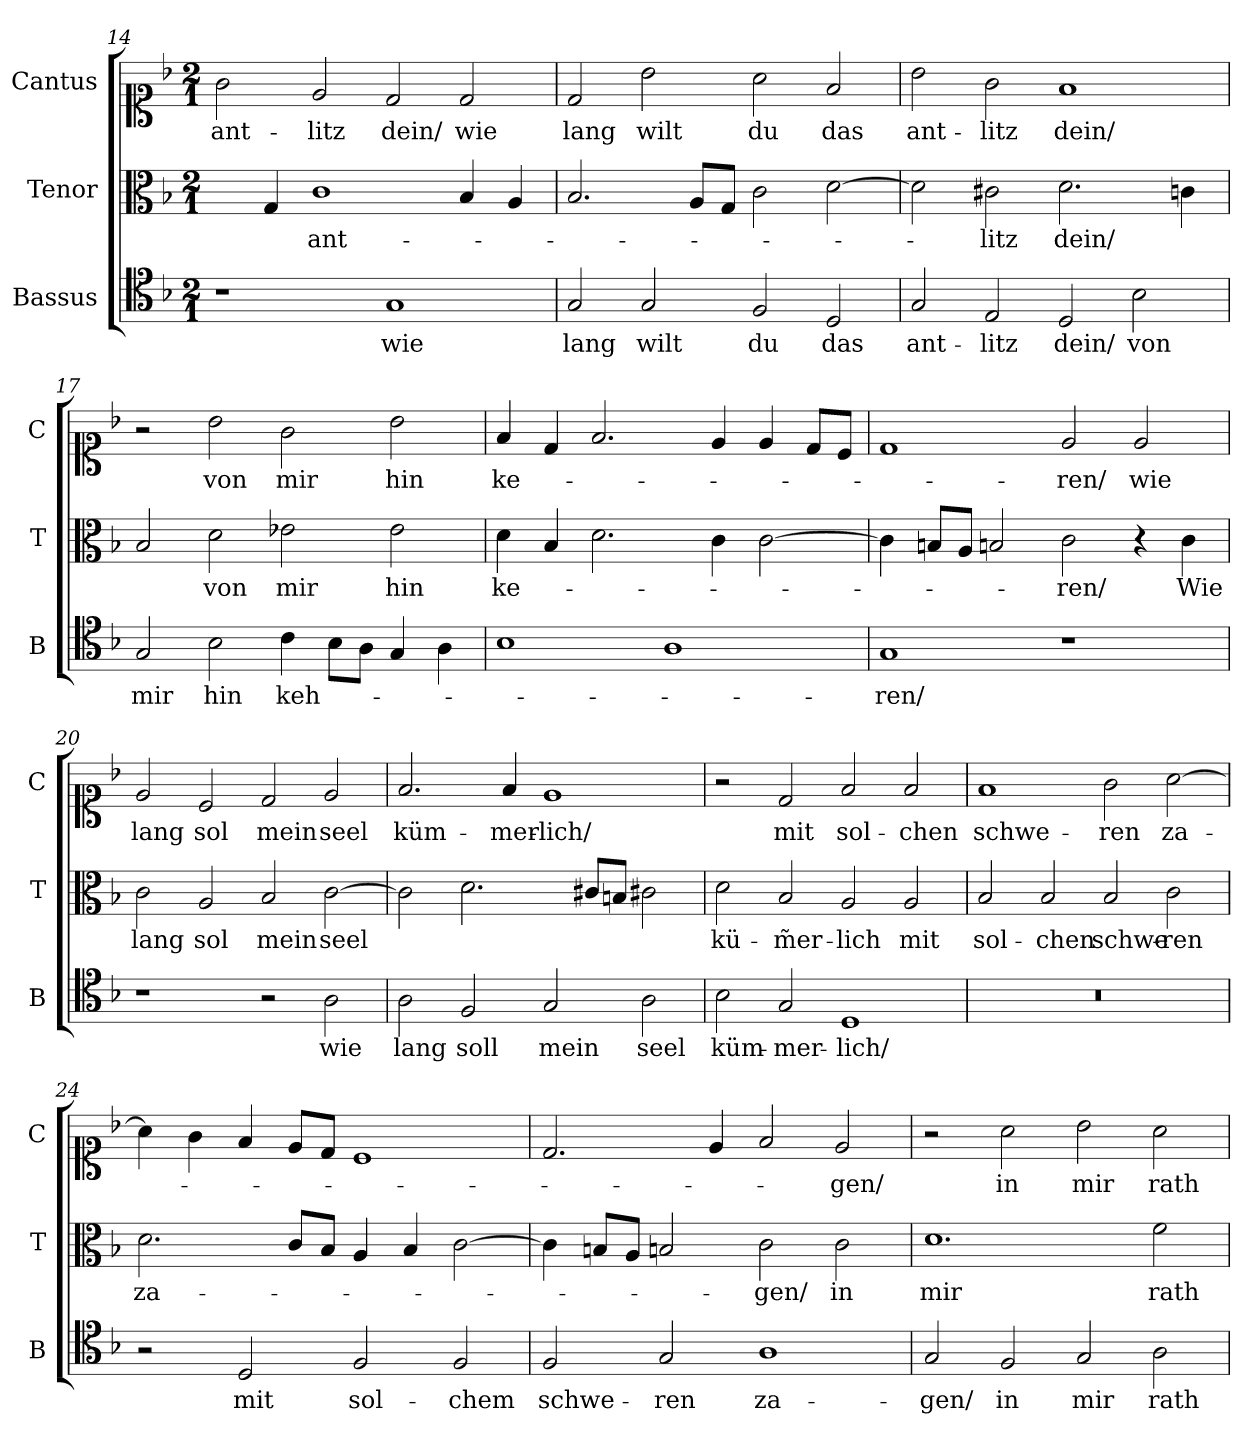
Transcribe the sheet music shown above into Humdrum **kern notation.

**kern	**text	**kern	**text	**kern	**text
*part3	*part3	*part2	*part2	*part1	*part1
*staff3	*staff3	*staff2	*staff2	*staff1	*staff1
*I"Bassus	*	*I"Tenor	*	*I"Cantus	*
*I'B	*	*I'T	*	*I'C	*
*clefC4	*	*clefC3	*	*clefC1	*
*k[b-]	*	*k[b-]	*	*k[b-]	*
*G:dor	*	*G:dor	*	*G:dor	*
*M2/1	*	*M2/1	*	*M2/1	*
=14	=14	=14	=14	=14	=14
1r	.	4ryy	.	2g	ant-
.	.	4G	.	.	.
!	!	!	!LO:LY:i	!	!
.	.	1c	ant-	2e	-litz
!	!LO:LY:i	!	!	!	!
1G	wie	.	.	2d	dein/
!	!	!	!	!	!LO:LY:i
.	.	4B-	.	2d	wie
.	.	4A	.	.	.
=15	=15	=15	=15	=15	=15
!	!LO:LY:i	!	!	!	!LO:LY:i
2G	lang	2.B-	.	2d	lang
!	!LO:LY:i	!	!	!	!LO:LY:i
2G	wilt	.	.	2b-	wilt
.	.	8A/L	.	.	.
.	.	8G/J	.	.	.
!	!LO:LY:i	!	!	!	!LO:LY:i
2F	du	2c	.	2a	du
!	!LO:LY:i	!	!	!	!LO:LY:i
2D	das	[2d	.	2f	das
=16	=16	=16	=16	=16	=16
!	!LO:LY:i	!	!	!	!LO:LY:i
2G	ant-	2d]	.	2b-	ant-
!	!LO:LY:i	!	!LO:LY:i	!	!LO:LY:i
2E	-litz	2c#X	-litz	2g	-litz
!	!LO:LY:i	!	!LO:LY:i	!	!LO:LY:i
2D	dein/	2.d	dein/	1f	dein/
2B-	von	.	.	.	.
.	.	4cn	.	.	.
=17	=17	=17	=17	=17	=17
2G	mir	2B-	.	2r	.
2B-	hin	2d	von	2b-	von
4c	keh-	2e-X	mir	2g	mir
8B-\L	.	.	.	.	.
8A\J	.	.	.	.	.
4G	.	2e-	hin	2b-	hin
4A	.	.	.	.	.
=18	=18	=18	=18	=18	=18
1B-	.	4d	ke-	4f	ke-
.	.	4B-	.	4d	.
.	.	2.d	.	2.f	.
1A	.	.	.	.	.
.	.	4c	.	4e	.
.	.	[2c	.	4e	.
.	.	.	.	8d/L	.
.	.	.	.	8c/J	.
=19	=19	=19	=19	=19	=19
1G	-ren/	4c]	.	1d	.
.	.	8Bn/L	.	.	.
.	.	8A/J	.	.	.
.	.	2Bn	.	.	.
1r	.	2c	-ren/	2e	-ren/
.	.	4r	.	2e	wie
.	.	4c	Wie	.	.
=20	=20	=20	=20	=20	=20
1r	.	2c	lang	2e	lang
.	.	2A	sol	2c	sol
2r	.	2B-	mein	2d	mein
2A	wie	[2c	seel	2e	seel
=21	=21	=21	=21	=21	=21
2A	lang	2c]	.	2.f	küm-
2F	soll	2.d	.	.	.
.	.	.	.	4f	-mer-
2G	mein	.	.	1e	-lich/
.	.	8c#X/L	.	.	.
.	.	8Bn/J	.	.	.
2A	seel	2c#X	.	.	.
=22	=22	=22	=22	=22	=22
2B-	küm-	2d	kü-	2r	.
2G	-mer-	2B-	-m̃er-	2d	mit
1D	-lich/	2A	-lich	2f	sol-
.	.	2A	mit	2f	-chen
=23	=23	=23	=23	=23	=23
0r	.	2B-	sol-	1f	schwe-
.	.	2B-	-chen	.	.
.	.	2B-	schwe-	2g	-ren
.	.	2c	-ren	[2a	za-
=24	=24	=24	=24	=24	=24
2r	.	2.d	za-	4a]	.
.	.	.	.	4g	.
2D	mit	.	.	4f	.
.	.	8c/L	.	8e/L	.
.	.	8B-/J	.	8d/J	.
2F	sol-	4A	.	1c	.
.	.	4B-	.	.	.
2F	-chem	[2c	.	.	.
=25	=25	=25	=25	=25	=25
2F	schwe-	4c]	.	2.d	.
.	.	8Bn/L	.	.	.
.	.	8A/J	.	.	.
2G	-ren	2Bn	.	.	.
.	.	.	.	4e	.
1A	za-	2c	-gen/	2f	.
.	.	2c	in	2e	-gen/
=26	=26	=26	=26	=26	=26
2G	-gen/	1.d	mir	2r	.
2F	in	.	.	2a	in
2G	mir	.	.	2b-	mir
2A	rath-	2f	rath-	2a	rath-
=	=	=	=	=	=
*-	*-	*-	*-	*-	*-
